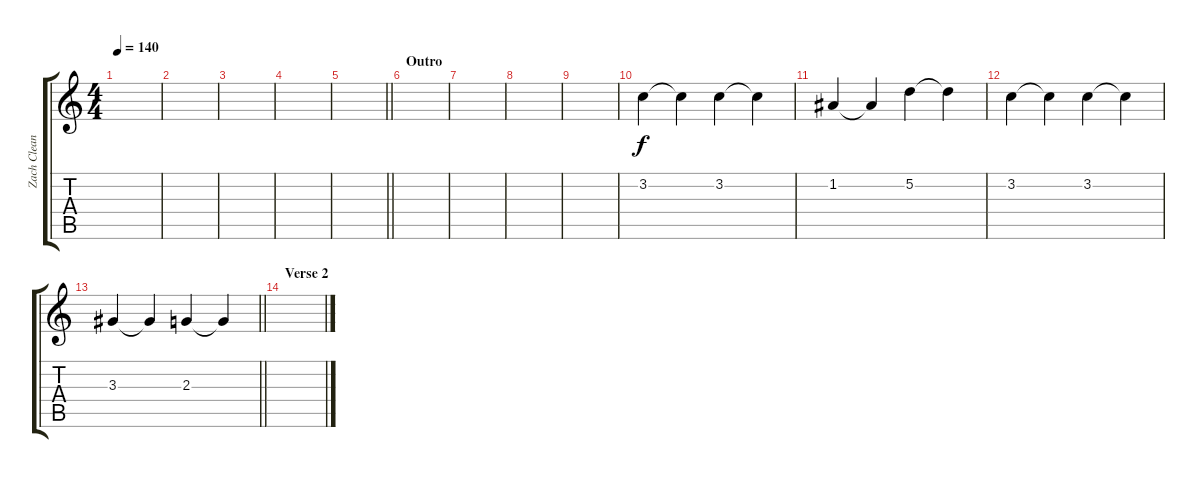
\track ("Zach Clean" "Zach Clean") {instrument acousticguitarsteel}
\staff {score tabs}
\tuning (D4 A3 F3 C3 G2 C2) {hide}
\ts (4 4)
\tempo 140
\clef g2
\ks c
|
|
|
|
\barLineRight lightlight
|
\section ("" "Outro")
|
|
|
|
3.2.4 3.2{t}.4 3.2.4 3.2{t}.4 |
1.2.4 1.2{t}.4 5.2.4 5.2{t}.4 |
3.2.4 3.2{t}.4 3.2.4 3.2{t}.4 |
\barLineRight lightlight
3.3.4 3.3{t}.4 2.3.4 2.3{t}.4 |
\section ("" "Verse 2")
